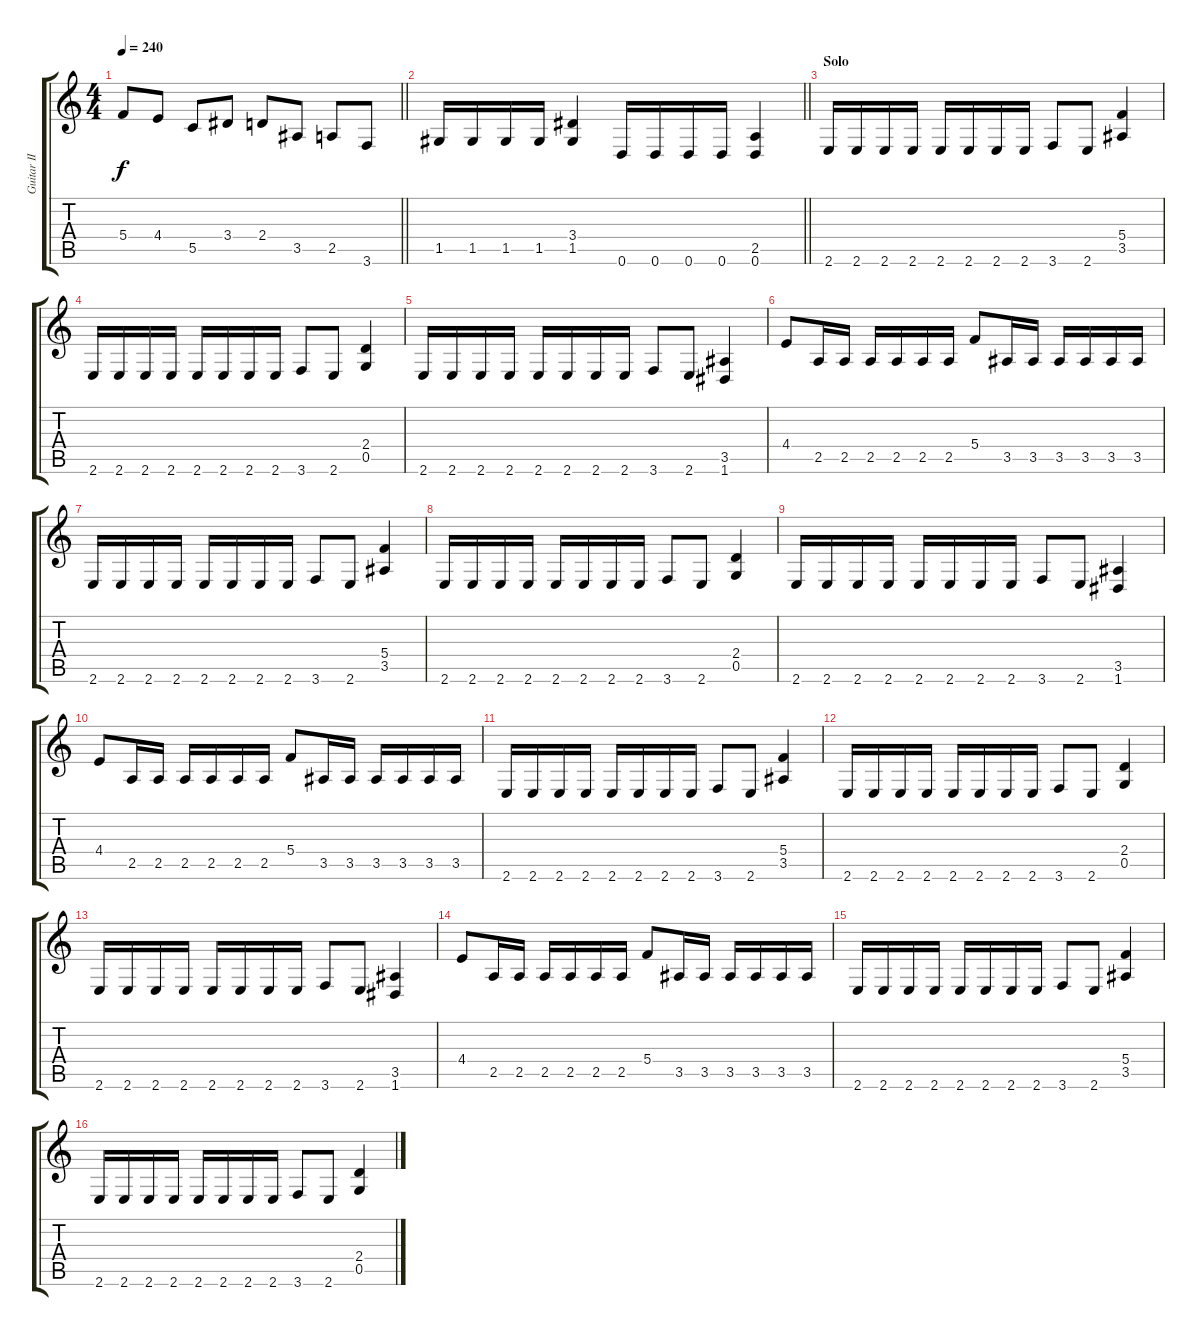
\track ("Guitar II" "Guitar II") {instrument distortionguitar}
\staff {score tabs}
\tuning (D4 A3 F3 C3 G2 D2) {hide}
\ts (4 4)
\tempo 240
\clef g2
\barLineRight lightlight
\ks c
5.4.8{dy f} 4.4.8 5.5.8 3.4.8 2.4.8 3.5.8 2.5.8 3.6.8 |
\section ("" "")
\barLineRight lightlight
1.5.16 1.5.16 1.5.16 1.5.16 (3.4 1.5).4 0.6.16 0.6.16 0.6.16 0.6.16 (2.5 0.6).4 |
\section ("" "Solo")
2.6.16 2.6.16 2.6.16 2.6.16 2.6.16 2.6.16 2.6.16 2.6.16 3.6.8 2.6.8 (5.4 3.5).4 |
2.6.16 2.6.16 2.6.16 2.6.16 2.6.16 2.6.16 2.6.16 2.6.16 3.6.8 2.6.8 (2.4 0.5).4 |
2.6.16 2.6.16 2.6.16 2.6.16 2.6.16 2.6.16 2.6.16 2.6.16 3.6.8 2.6.8 (3.5 1.6).4 |
4.4.8 2.5.16 2.5.16 2.5.16 2.5.16 2.5.16 2.5.16 5.4.8 3.5.16 3.5.16 3.5.16 3.5.16 3.5.16 3.5.16 |
2.6.16 2.6.16 2.6.16 2.6.16 2.6.16 2.6.16 2.6.16 2.6.16 3.6.8 2.6.8 (5.4 3.5).4 |
2.6.16 2.6.16 2.6.16 2.6.16 2.6.16 2.6.16 2.6.16 2.6.16 3.6.8 2.6.8 (2.4 0.5).4 |
2.6.16 2.6.16 2.6.16 2.6.16 2.6.16 2.6.16 2.6.16 2.6.16 3.6.8 2.6.8 (3.5 1.6).4 |
4.4.8 2.5.16 2.5.16 2.5.16 2.5.16 2.5.16 2.5.16 5.4.8 3.5.16 3.5.16 3.5.16 3.5.16 3.5.16 3.5.16 |
2.6.16 2.6.16 2.6.16 2.6.16 2.6.16 2.6.16 2.6.16 2.6.16 3.6.8 2.6.8 (5.4 3.5).4 |
2.6.16 2.6.16 2.6.16 2.6.16 2.6.16 2.6.16 2.6.16 2.6.16 3.6.8 2.6.8 (2.4 0.5).4 |
2.6.16 2.6.16 2.6.16 2.6.16 2.6.16 2.6.16 2.6.16 2.6.16 3.6.8 2.6.8 (3.5 1.6).4 |
4.4.8 2.5.16 2.5.16 2.5.16 2.5.16 2.5.16 2.5.16 5.4.8 3.5.16 3.5.16 3.5.16 3.5.16 3.5.16 3.5.16 |
2.6.16 2.6.16 2.6.16 2.6.16 2.6.16 2.6.16 2.6.16 2.6.16 3.6.8 2.6.8 (5.4 3.5).4 |
2.6.16 2.6.16 2.6.16 2.6.16 2.6.16 2.6.16 2.6.16 2.6.16 3.6.8 2.6.8 (2.4 0.5).4
